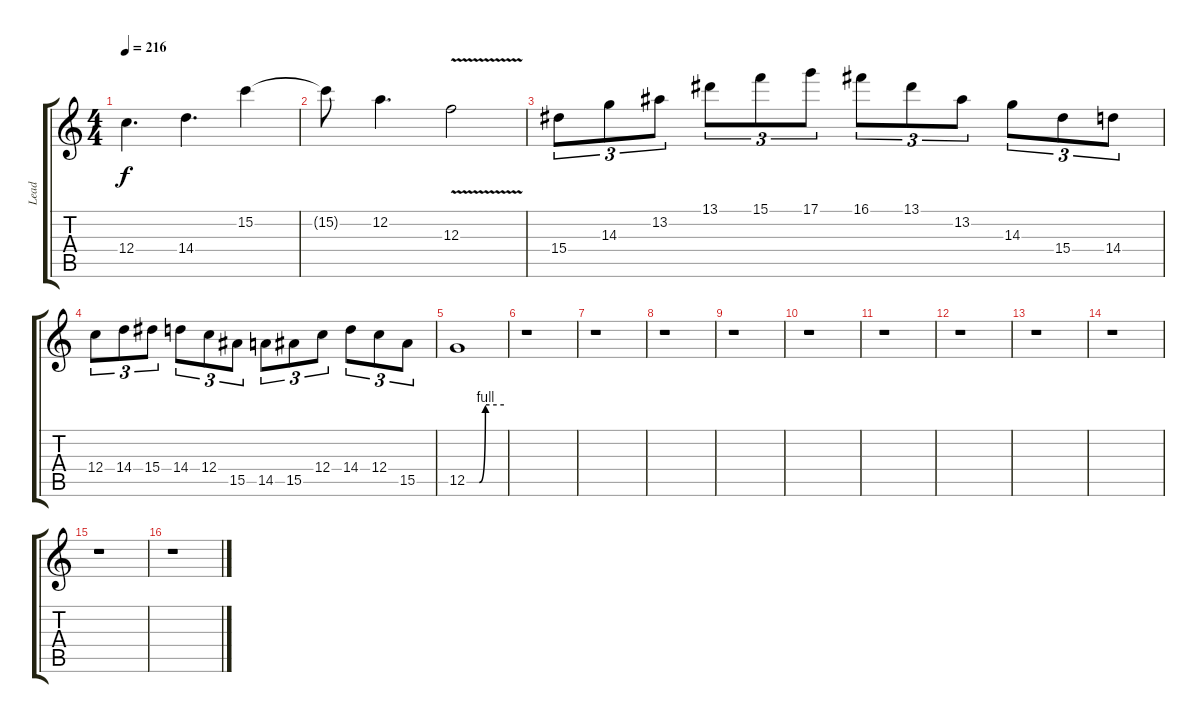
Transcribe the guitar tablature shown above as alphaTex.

\track ("Lead" "Lead") {instrument distortionguitar}
\staff {score tabs}
\tuning (D4 A3 F3 C3 G2 D2) {hide}
\ts (4 4)
\tempo 216
\clef g2
\ks c
12.4.4{d dy f} 14.4.4{d} 15.2.4 |
15.2{t}.8 12.2.4{d} 12.3{v}.2 |
15.4.8{tu (3 2)} 14.3.8{tu (3 2)} 13.2.8{tu (3 2)} 13.1.8{tu (3 2)} 15.1.8{tu (3 2)} 17.1.8{tu (3 2)} 16.1.8{tu (3 2)} 13.1.8{tu (3 2)} 13.2.8{tu (3 2)} 14.3.8{tu (3 2)} 15.4.8{tu (3 2)} 14.4.8{tu (3 2)} |
12.4.8{tu (3 2)} 14.4.8{tu (3 2)} 15.4.8{tu (3 2)} 14.4.8{tu (3 2)} 12.4.8{tu (3 2)} 15.5.8{tu (3 2)} 14.5.8{tu (3 2)} 15.5.8{tu (3 2)} 12.4.8{tu (3 2)} 14.4.8{tu (3 2)} 12.4.8{tu (3 2)} 15.5.8{tu (3 2)} |
12.5{be (custom 0 0 20 0 30 4 60 4)}.1 |
r.1 |
r.1 |
r.1 |
r.1 |
r.1 |
r.1 |
r.1 |
r.1 |
r.1 |
r.1 |
r.1
